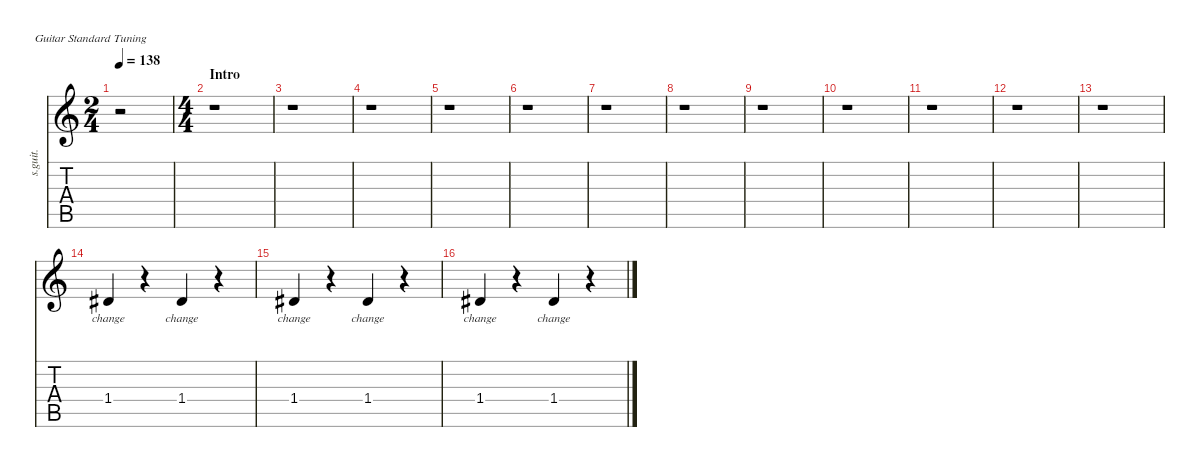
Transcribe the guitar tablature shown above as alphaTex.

\defaultSystemsLayout 4
\hideDynamics
\bracketExtendMode nobrackets
\track ("Stuart \"2D\" Pot | Overall Vocals" "s.guit.") {instrument clarinet}
\staff {score tabs}
\tuning (E4 B3 G3 D3 A2 E2)
\displaytranspose 12
\ts (2 4)
\beaming (8 2 2 2 2)
\tempo 138
\clef g2
\ks c
r.2{dy f instrument clarinet} |
\ts (4 4)
\beaming (8 2 2 2 2)
\section ("" "Intro")
r.1 |
r.1 |
r.1 |
r.1 |
r.1 |
r.1 |
r.1 |
r.1 |
r.1 |
r.1 |
r.1 |
r.1 |
1.4{acc #}.4{lyrics (0 "change") lyrics (1 "") lyrics (2 "") lyrics (3 "") lyrics (4 "")} r.4 1.4{acc #}.4{lyrics (0 "change") lyrics (1 "") lyrics (2 "") lyrics (3 "") lyrics (4 "")} r.4 |
1.4{acc #}.4{lyrics (0 "change") lyrics (1 "") lyrics (2 "") lyrics (3 "") lyrics (4 "")} r.4 1.4{acc #}.4{lyrics (0 "change") lyrics (1 "") lyrics (2 "") lyrics (3 "") lyrics (4 "")} r.4 |
1.4{acc #}.4{lyrics (0 "change") lyrics (1 "") lyrics (2 "") lyrics (3 "") lyrics (4 "")} r.4 1.4{acc #}.4{lyrics (0 "change") lyrics (1 "") lyrics (2 "") lyrics (3 "") lyrics (4 "")} r.4
